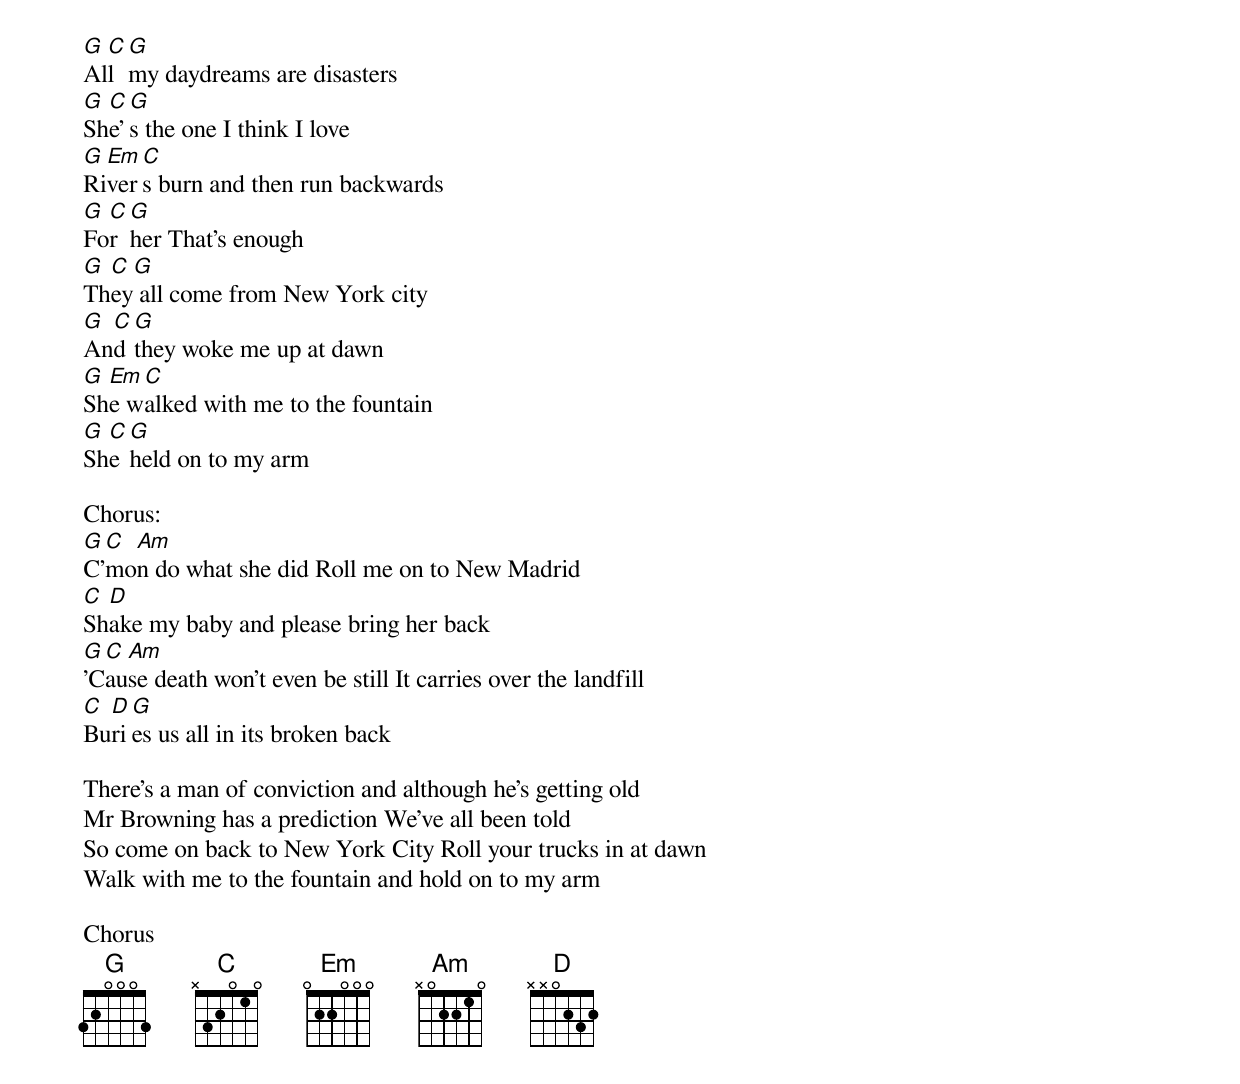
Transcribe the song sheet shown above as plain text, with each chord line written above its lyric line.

G C G
All my daydreams are disasters
G C G
She's the one I think I love
G Em C
Rivers burn and then run backwards
G C G
For her That's enough
G C G
They all come from New York city
G C G
And they woke me up at dawn
G Em C
She walked with me to the fountain
G C G
She held on to my arm

Chorus:
G C Am
C'mon do what she did Roll me on to New Madrid
C D
Shake my baby and please bring her back
G C Am
'Cause death won't even be still It carries over the landfill
C D G
Buries us all in its broken back

There's a man of conviction and although he's getting old
Mr Browning has a prediction We've all been told
So come on back to New York City Roll your trucks in at dawn
Walk with me to the fountain and hold on to my arm

Chorus
